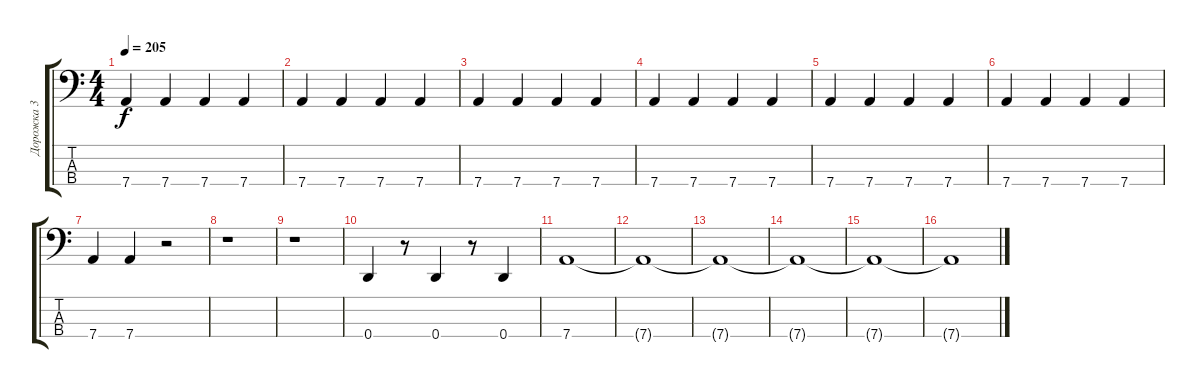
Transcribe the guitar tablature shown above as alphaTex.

\track ("Дорожка 3" "Дорожка 3") {instrument electricbassfinger}
\staff {score tabs}
\tuning (G2 D2 A1 D1) {hide}
\ts (4 4)
\tempo 205
\clef f4
\ks c
7.4.4{dy f} 7.4.4 7.4.4 7.4.4 |
7.4.4 7.4.4 7.4.4 7.4.4 |
7.4.4 7.4.4 7.4.4 7.4.4 |
7.4.4 7.4.4 7.4.4 7.4.4 |
7.4.4 7.4.4 7.4.4 7.4.4 |
7.4.4 7.4.4 7.4.4 7.4.4 |
7.4.4 7.4.4 r.2 |
r.1 |
r.1 |
0.4.4 r.8 0.4.4 r.8 0.4.4 |
7.4.1 |
7.4{t}.1 |
7.4{t}.1 |
7.4{t}.1 |
7.4{t}.1 |
7.4{t}.1
